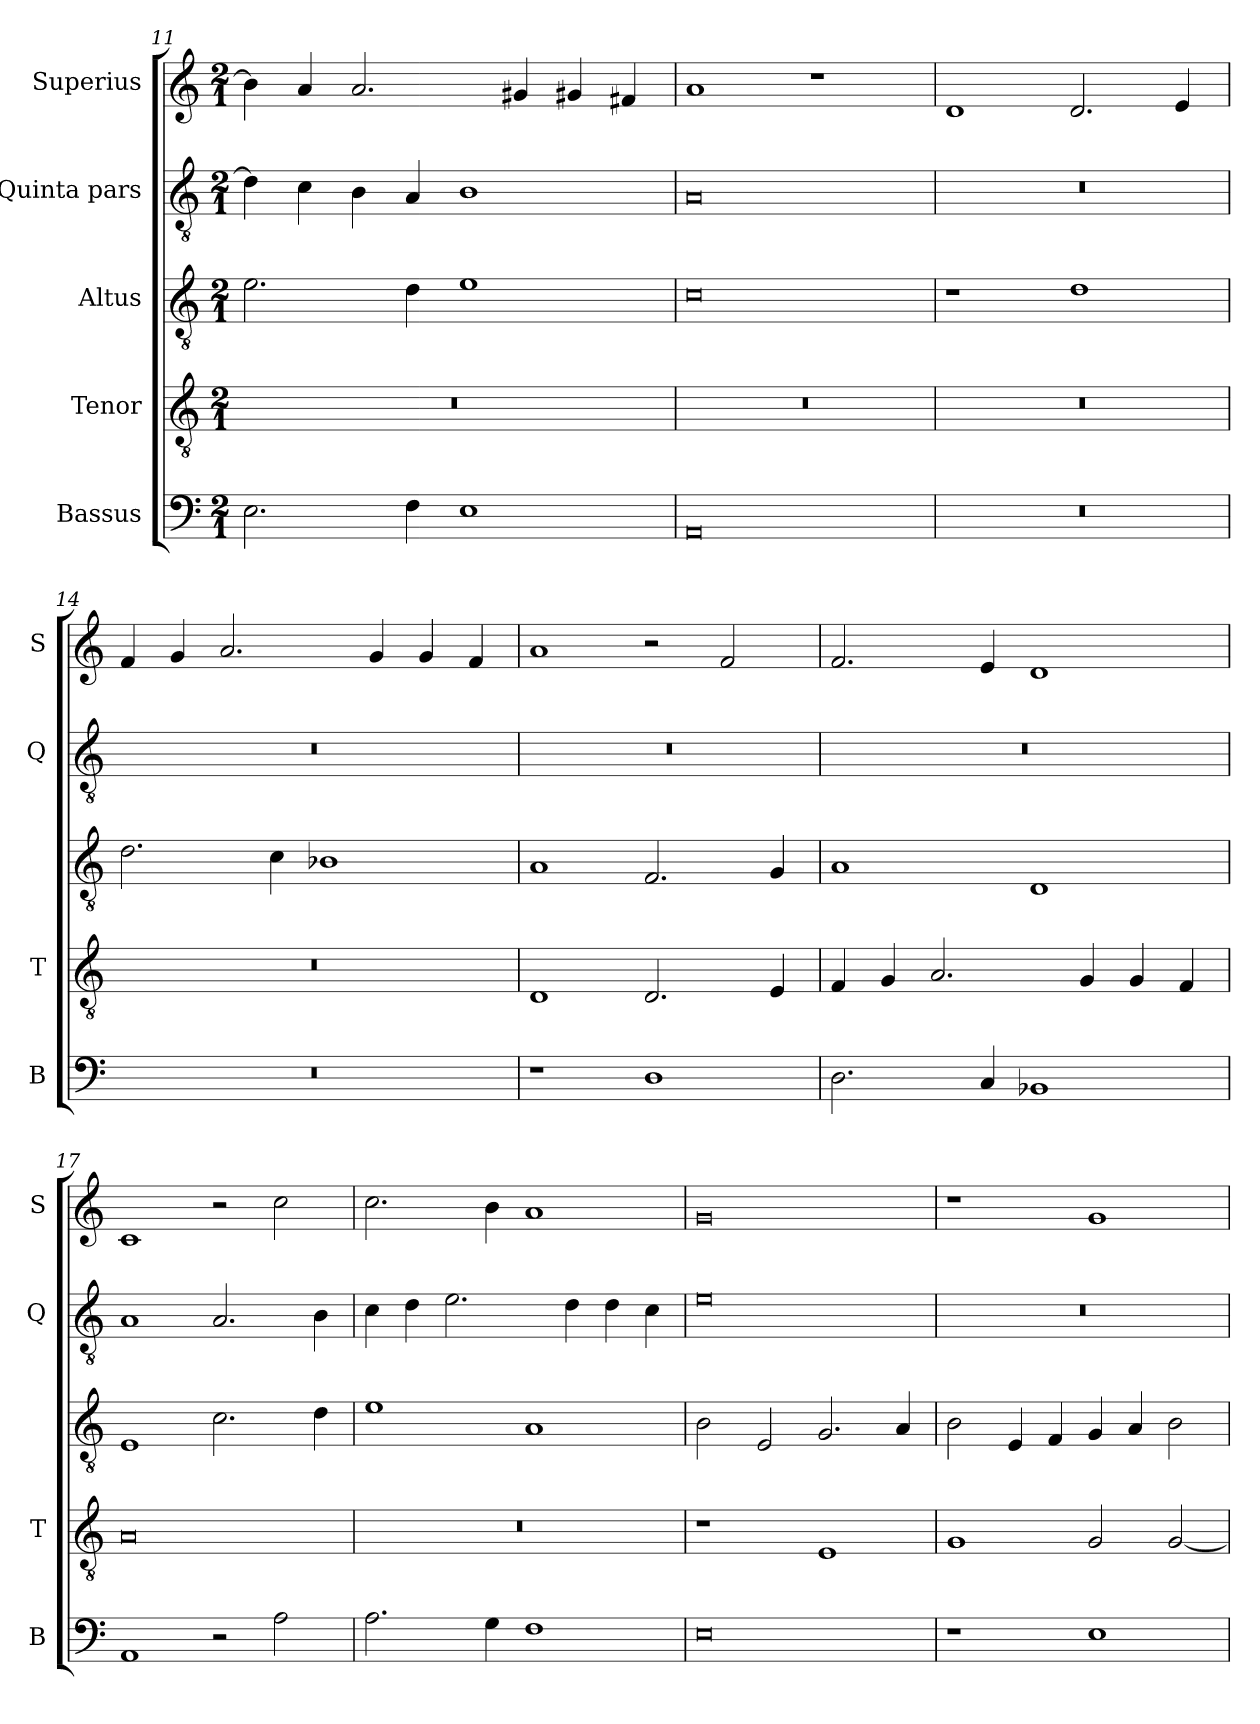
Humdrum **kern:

**kern	**kern	**kern	**kern	**kern
*part5	*part4	*part3	*part2	*part1
*staff5	*staff4	*staff3	*staff2	*staff1
*I"Bassus	*I"Tenor	*I"Altus	*I"Quinta pars	*I"Superius
*I'B	*I'T	*	*I'Q	*I'S
*clefF4	*clefGv2	*clefGv2	*clefGv2	*clefG2
*k[]	*k[]	*k[]	*k[]	*k[]
*M2/1	*M2/1	*M2/1	*M2/1	*M2/1
=11	=11	=11	=11	=11
2.E\	0r	2.e\	4d\]	4b\]
.	.	.	4c\	4a/
.	.	.	4B\	2.a/
4F\	.	4d\	4A/	.
1E	.	1e	1B	.
.	.	.	.	4g#X/
.	.	.	.	4g#X/
.	.	.	.	4f#X/
=12	=12	=12	=12	=12
0AA	0r	0c	0A	1a
.	.	.	.	1r
=13	=13	=13	=13	=13
0r	0r	1r	0r	1d
.	.	1d	.	2.d/
.	.	.	.	4e/
=14	=14	=14	=14	=14
0r	0r	2.d\	0r	4f/
.	.	.	.	4g/
.	.	.	.	2.a
.	.	4c\	.	.
.	.	1B-X	.	.
.	.	.	.	4g/
.	.	.	.	4g/
.	.	.	.	4f/
=15	=15	=15	=15	=15
1r	1D	1A	0r	1a
1D	2.D	2.F/	.	2r
.	.	.	.	2f/
.	4E	4G/	.	.
=16	=16	=16	=16	=16
2.D\	4F	1A	0r	2.f/
.	4G	.	.	.
.	2.A	.	.	.
4C/	.	.	.	4e/
1BB-X	.	1D	.	1d
.	4G	.	.	.
.	4G	.	.	.
.	4F	.	.	.
=17	=17	=17	=17	=17
1AA	0A	1E	1A	1c
2r	.	2.c\	2.A/	2r
2A\	.	.	.	2cc\
.	.	4d\	4B\	.
=18	=18	=18	=18	=18
2.A\	0r	1e	4c\	2.cc\
.	.	.	4d\	.
.	.	.	2.e\	.
4G\	.	.	.	4b\
1F	.	1A	.	1a
.	.	.	4d\	.
.	.	.	4d\	.
.	.	.	4c\	.
=19	=19	=19	=19	=19
0E	1r	2B\	0e	0g
.	.	2E/	.	.
.	1E	2.G/	.	.
.	.	4A/	.	.
=20	=20	=20	=20	=20
1r	1G	2B\	0r	1r
.	.	4E/	.	.
.	.	4F/	.	.
1E	2G	4G/	.	1g
.	.	4A/	.	.
.	[2G	2B\	.	.
=	=	=	=	=
*-	*-	*-	*-	*-
